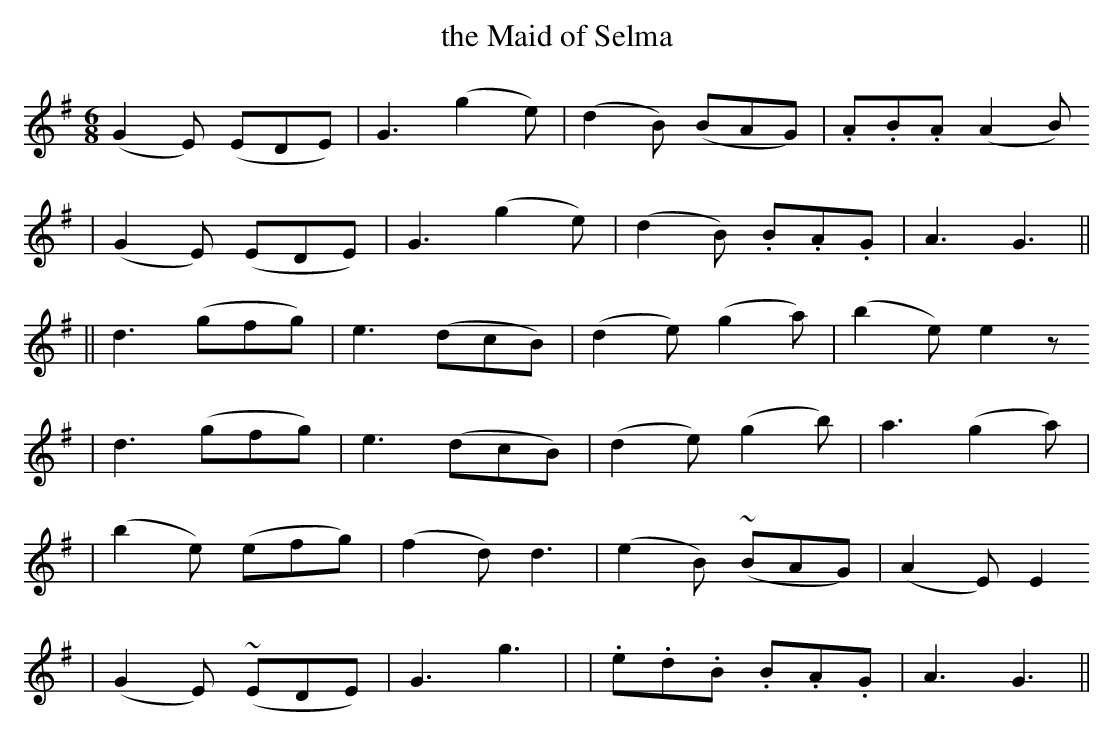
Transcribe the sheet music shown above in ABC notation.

X:1
T: the Maid of Selma
M: 6/8
L: 1/8
K: G
(G2E) (EDE) | G3 (g2e) | (d2B) (BAG) | .A.B.A (A2B)
| (G2E) (EDE) | G3 (g2e) | (d2B) .B.A.G | A3 G3 ||
|| d3 (gfg) | e3 (dcB) | (d2e) (g2a) | (b2e) e2z
| d3 (gfg) | e3 (dcB) | (d2e) (g2b) | a3 (g2a) |
| (b2e) (efg) | (f2d) d3 | (e2B) (~BAG) | (A2E) E2
| (G2E) (~EDE) | G3 g3 | | .e.d.B .B.A.G | A3 G3 ||
